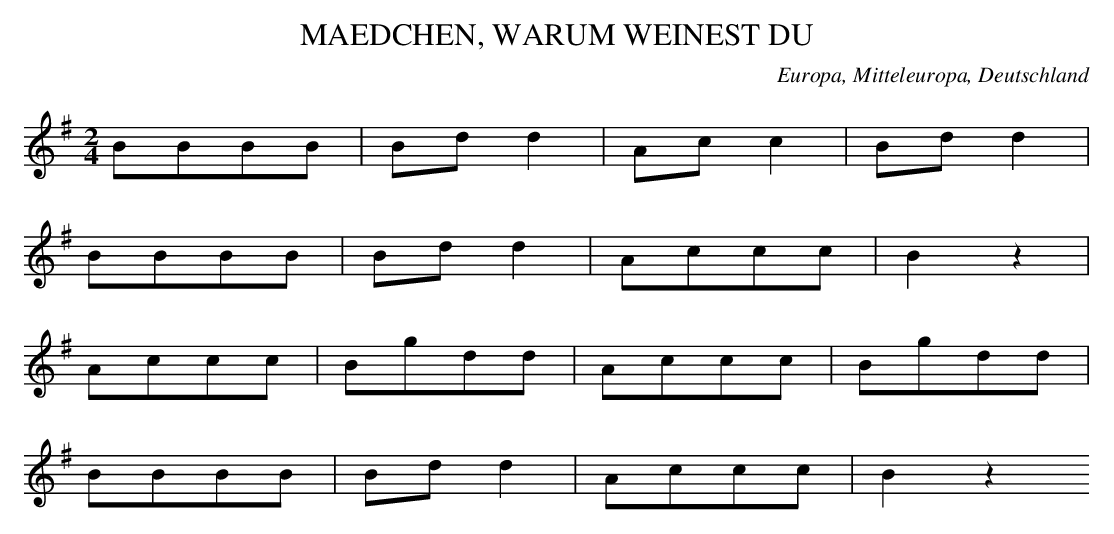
X:1
T: MAEDCHEN, WARUM WEINEST DU
O: Europa, Mitteleuropa, Deutschland
M: 2/4
L: 1/8
K: G
BBBB | Bdd2 | Acc2 | Bdd2 |
BBBB | Bdd2 | Accc | B2z2 |
Accc | Bgdd | Accc | Bgdd |
BBBB | Bdd2 | Accc | B2z2
